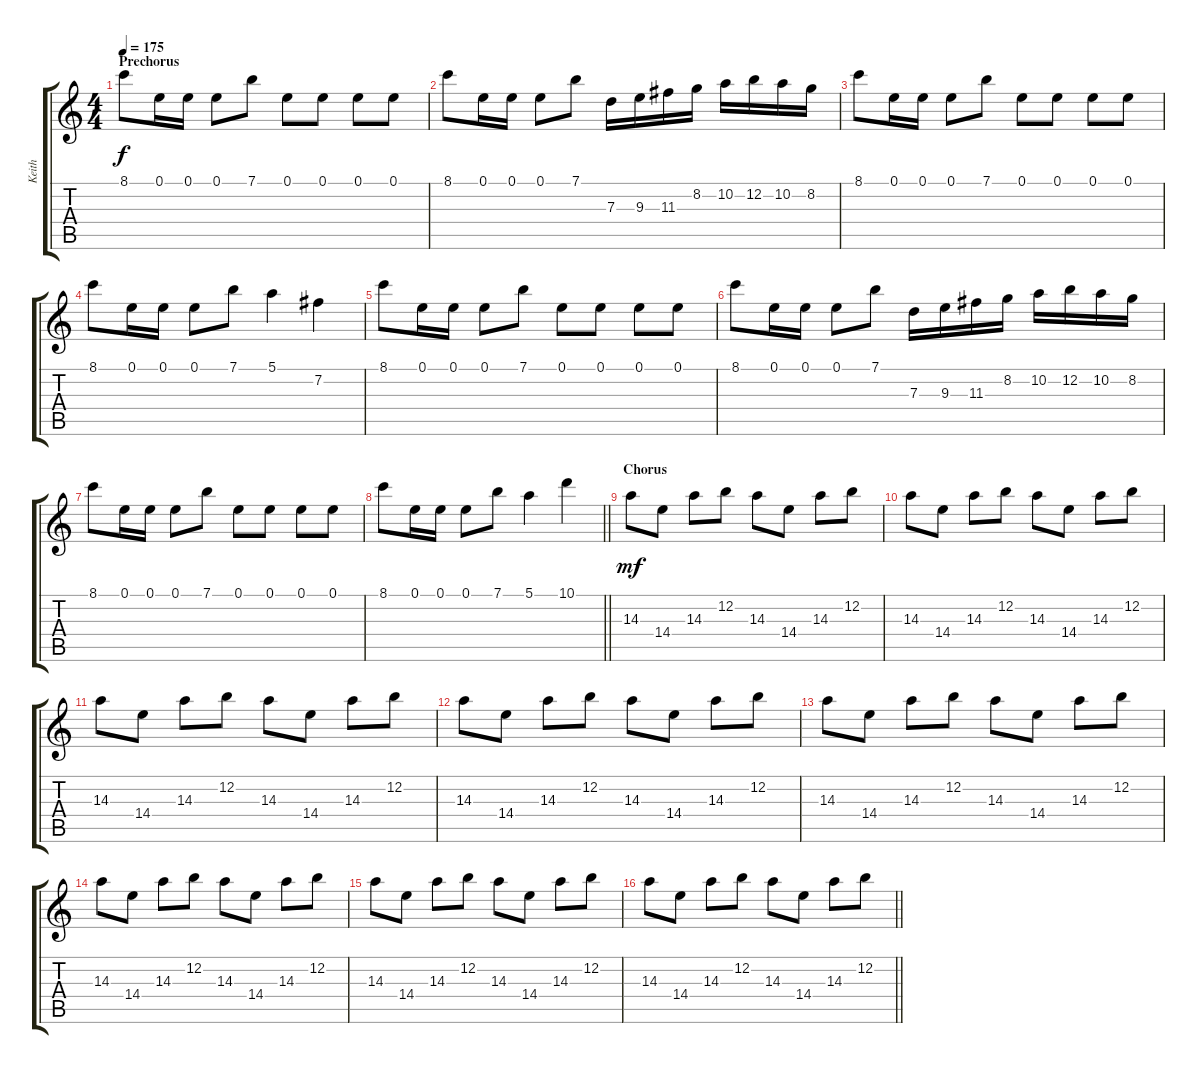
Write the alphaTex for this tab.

\track ("Keith" "Keith") {instrument distortionguitar}
\staff {score tabs}
\tuning (E4 B3 G3 D3 A2 E2) {hide}
\ts (4 4)
\section ("" "Prechorus")
\tempo 175
\clef g2
\ks c
8.1.8{dy f balance 8} 0.1.16 0.1.16 0.1.8 7.1.8 0.1.8 0.1.8 0.1.8 0.1.8 |
8.1.8{balance 8} 0.1.16 0.1.16 0.1.8 7.1.8 7.3.16 9.3.16 11.3.16 8.2.16 10.2.16 12.2.16 10.2.16 8.2.16 |
8.1.8{balance 8} 0.1.16 0.1.16 0.1.8 7.1.8 0.1.8 0.1.8 0.1.8 0.1.8 |
8.1.8{balance 8} 0.1.16 0.1.16 0.1.8 7.1.8 5.1.4 7.2.4 |
8.1.8{balance 8} 0.1.16 0.1.16 0.1.8 7.1.8 0.1.8 0.1.8 0.1.8 0.1.8 |
8.1.8{balance 8} 0.1.16 0.1.16 0.1.8 7.1.8 7.3.16 9.3.16 11.3.16 8.2.16 10.2.16 12.2.16 10.2.16 8.2.16 |
8.1.8{balance 8} 0.1.16 0.1.16 0.1.8 7.1.8 0.1.8 0.1.8 0.1.8 0.1.8 |
\barLineRight lightlight
8.1.8{balance 8} 0.1.16 0.1.16 0.1.8 7.1.8 5.1.4 10.1.4 |
\section ("" "Chorus")
14.3.8{dy mf} 14.4.8 14.3.8 12.2.8 14.3.8 14.4.8 14.3.8 12.2.8 |
14.3.8 14.4.8 14.3.8 12.2.8 14.3.8 14.4.8 14.3.8 12.2.8 |
14.3.8 14.4.8 14.3.8 12.2.8 14.3.8 14.4.8 14.3.8 12.2.8 |
14.3.8 14.4.8 14.3.8 12.2.8 14.3.8 14.4.8 14.3.8 12.2.8 |
14.3.8 14.4.8 14.3.8 12.2.8 14.3.8 14.4.8 14.3.8 12.2.8 |
14.3.8 14.4.8 14.3.8 12.2.8 14.3.8 14.4.8 14.3.8 12.2.8 |
14.3.8 14.4.8 14.3.8 12.2.8 14.3.8 14.4.8 14.3.8 12.2.8 |
\barLineRight lightlight
14.3.8 14.4.8 14.3.8 12.2.8 14.3.8 14.4.8 14.3.8 12.2.8
